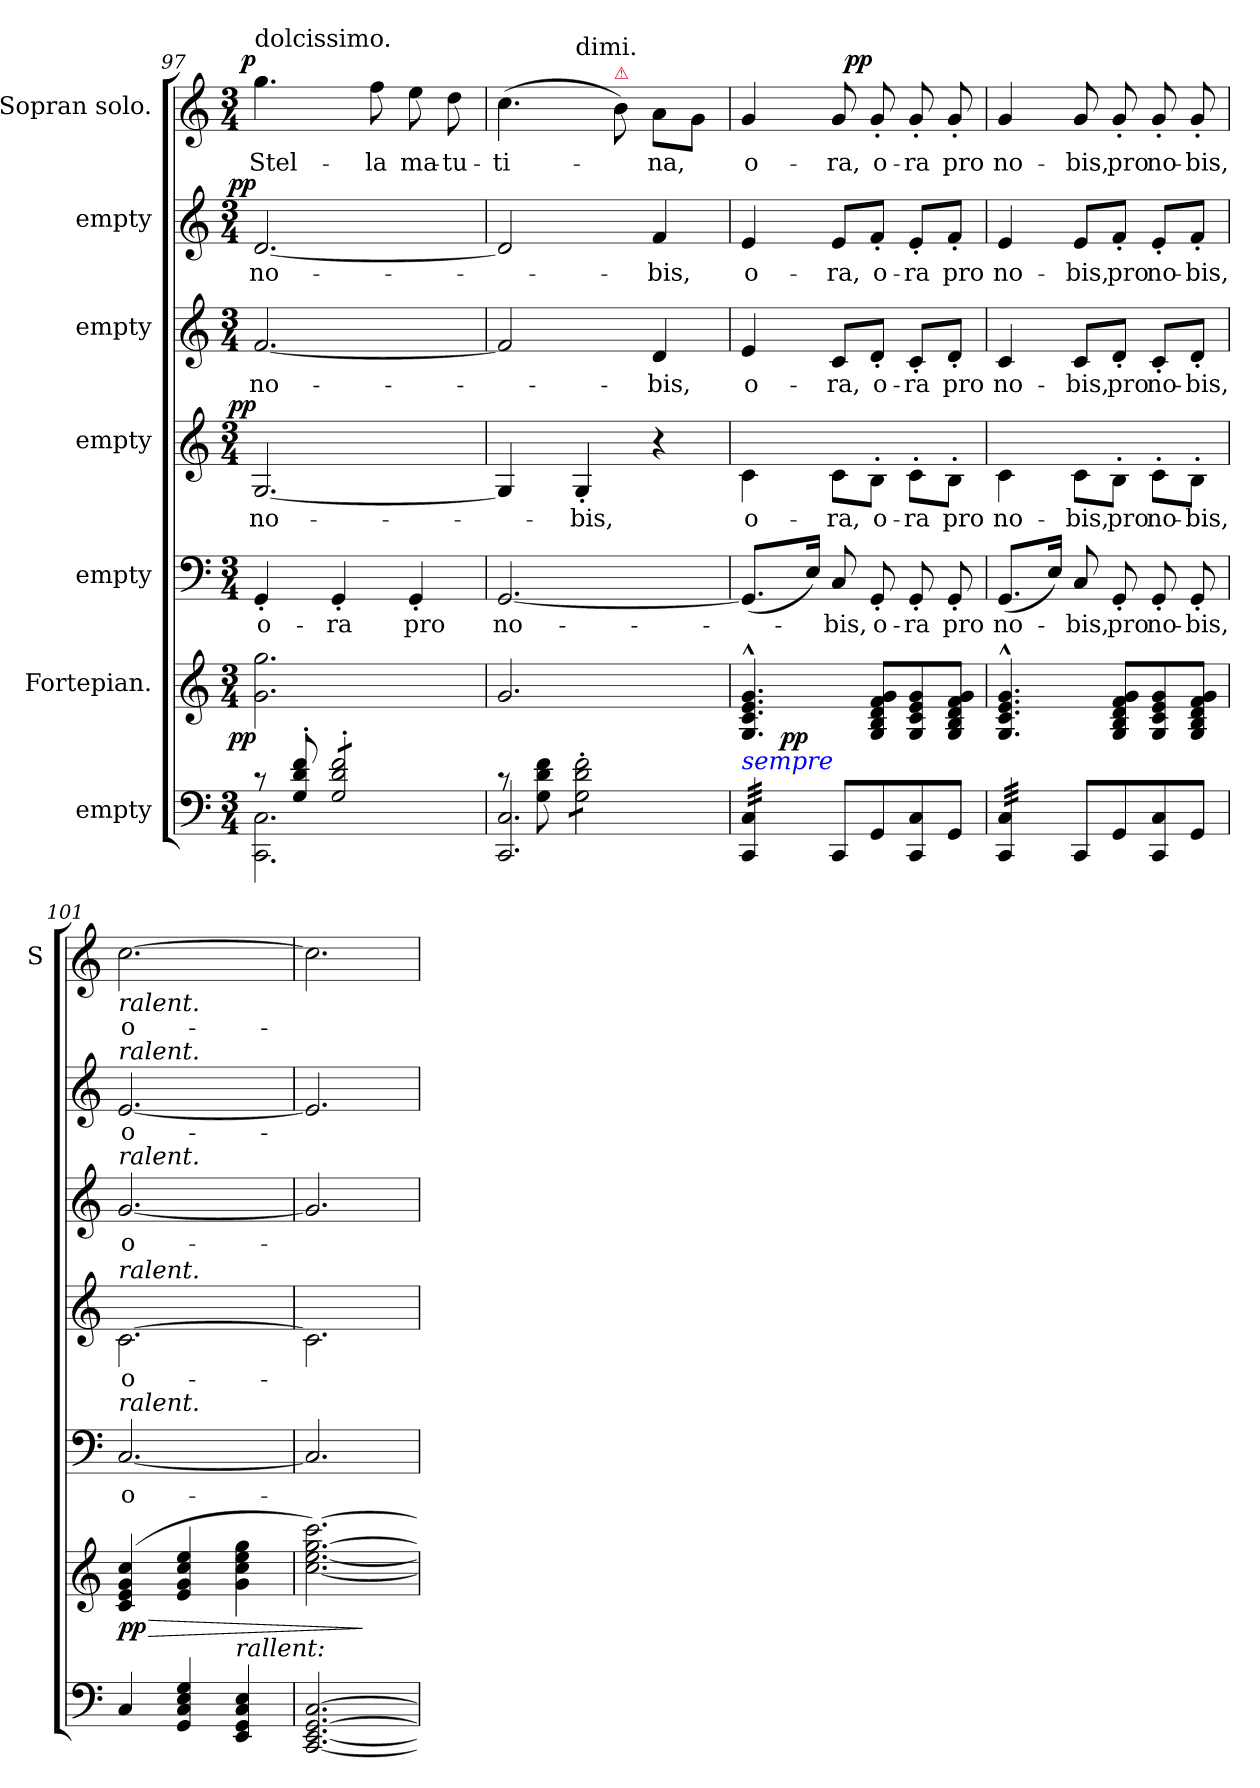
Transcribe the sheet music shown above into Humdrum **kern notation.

**kern	**kern	**dynam	**kern	**text	**kern	**text	**dynam	**kern	**text	**kern	**text	**dynam	**kern	**text	**dynam
*part7	*part6	*part6	*part5	*part5	*part4	*part4	*part4	*part3	*part3	*part2	*part2	*part2	*part1	*part1	*part1
*staff7	*staff6	*staff6	*staff5	*staff5	*staff4	*staff4	*staff4	*staff3	*staff3	*staff2	*staff2	*staff2	*staff1	*staff1	*staff1
*I"empty	*I"Fortepian.	*	*I"empty	*	*I"empty	*	*	*I"empty	*	*I"empty	*	*	*I"Sopran solo.	*	*
*	*	*	*	*	*	*	*	*	*	*	*	*	*I'S	*	*
*clefF4	*clefG2	*	*clefF4	*	*clefG2	*	*	*clefG2	*	*clefG2	*	*	*clefG2	*	*
*	*	*	*	*	*ITrd7c12	*	*	*	*	*	*	*	*	*	*
*k[]	*k[]	*	*k[]	*	*k[]	*	*	*k[]	*	*k[]	*	*	*k[]	*	*
*C:	*C:	*	*C:	*	*C:	*	*	*C:	*	*C:	*	*	*C:	*	*
*M3/4	*M3/4	*	*M3/4	*	*M3/4	*	*	*M3/4	*	*M3/4	*	*	*M3/4	*	*
=97	=97	=97	=97	=97	=97	=97	=97	=97	=97	=97	=97	=97	=97	=97	=97
*^	*	*	*	*	*	*	*	*	*	*	*	*	*	*	*
!	!	!	!	!	!	!	!	!	!	!	!	!	!	!LO:TX:a:t=dolcissimo.	!	!
!	!	!	!LO:DY:rj	!	!	!	!	!LO:DY:a:rj	!	!	!	!	!LO:DY:a:rj	!	!	!LO:DY:a:rj
8rc	2.CC\ 2.C\	2.g\ 2.gg\	pp	4GG'/	o-	[2.GG/	no-	pp	[2.f/	no-	[2.d/	no-	pp	4.gg\	Stel-	p
8G'</ 8d'</ 8f'</	.	.	.	.	.	.	.	.	.	.	.	.	.	.	.	.
!LO:TX:b:t=....	!	!	!	!	!	!	!	!	!	!	!	!	!	!	!	!
*tremolo	*	*	*	*	*	*	*	*	*	*	*	*	*	*	*	*
8G'</ 8d'</ 8f'</L	.	.	.	4GG'/	-ra	.	.	.	.	.	.	.	.	.	.	.
8G'</ 8d'</ 8f'</	.	.	.	.	.	.	.	.	.	.	.	.	.	8ff\	-la	.
8G'</ 8d'</ 8f'</	.	.	.	4GG'/	pro	.	.	.	.	.	.	.	.	8ee\	ma-	.
8G'</ 8d'</ 8f'</J	.	.	.	.	.	.	.	.	.	.	.	.	.	8dd\	-tu-	.
*Xtremolo	*	*	*	*	*	*	*	*	*	*	*	*	*	*	*	*
=98	=98	=98	=98	=98	=98	=98	=98	=98	=98	=98	=98	=98	=98	=98	=98	=98
*	*	*	*	*	*	*	*	*	*	*	*	*	*	*^	*	*
8rc	2.CC/ 2.C/	2.g/	.	[2.GG/	no-	4GG/]	.	.	2f/]	.	2d/]	.	.	(4.cc\	4ryy	-ti-	.
8G\ 8d\ 8f\	.	.	.	.	.	.	.	.	.	.	.	.	.	.	.	.	.
!	!	!	!	!	!	!	!	!	!	!	!	!	!	!	!LO:TX:a:t=dimi.	!	!
!LO:TX:a:t=....	!	!	!	!	!	!	!	!	!	!	!	!	!	!	!	!	!
*tremolo	*	*	*	*	*	*	*	*	*	*	*	*	*	*	*	*	*
8G'\ 8d'\ 8f'\L	.	.	.	.	.	4GG'/	-bis,	.	.	.	.	.	.	.	2ryy	.	.
!	!	!	!	!	!	!	!	!	!	!	!	!	!	!LO:TX:a:color=crimson:t=⚠	!	!	!
8G'\ 8d'\ 8f'\	.	.	.	.	.	.	.	.	.	.	.	.	.	8b\)	.	.	.
8G'\ 8d'\ 8f'\	.	.	.	.	.	4r	.	.	4d/	-bis,	4f/	-bis,	.	8a\L	.	-na,	.
8G'\ 8d'\ 8f'\J	.	.	.	.	.	.	.	.	.	.	.	.	.	8g\J	.	.	.
*v	*v	*	*	*	*	*	*	*	*	*	*	*	*	*	*	*	*
=99	=99	=99	=99	=99	=99	=99	=99	=99	=99	=99	=99	=99	=99	=99	=99	=99
*	*^	*	*	*	*	*	*	*	*	*	*	*	*	*	*	*
!	!	!	!	!	!	!	!	!	!	!	!	!	!	!LO:TX:a:i:color=blue:t=sempre	!	!	!
!	!LO:TX:b:i:color=blue:t=sempre	!	!	!	!	!	!	!	!	!	!	!	!	!	!	!	!
*	*	*	*	*	*	*	*	*	*	*	*	*	*	*v	*v	*	*
32CC/ 32C/LLL	4.G^^/ 4.c^^/ 4.e^^/ 4.g^^/	8ryy	.	(8.GG/L]	.	4C\	o-	.	4e/	o-	4e/	o-	.	4g/	o-	.
32CC/ 32C/	.	.	.	.	.	.	.	.	.	.	.	.	.	.	.	.
32CC/ 32C/	.	.	.	.	.	.	.	.	.	.	.	.	.	.	.	.
32CC/ 32C/	.	.	.	.	.	.	.	.	.	.	.	.	.	.	.	.
32CC/ 32C/	.	2ryy	pp	.	.	.	.	.	.	.	.	.	.	.	.	.
32CC/ 32C/	.	.	.	.	.	.	.	.	.	.	.	.	.	.	.	.
32CC/ 32C/	.	.	.	16E/Jk)	.	.	.	.	.	.	.	.	.	.	.	.
32CC/ 32C/JJJ	.	.	.	.	.	.	.	.	.	.	.	.	.	.	.	.
*Xtremolo	*	*	*	*	*	*	*	*	*	*	*	*	*	*	*	*
8CC/L	.	.	.	8C/	-bis,	8C\L	-ra,	.	8c/L	-ra,	8e/L	-ra,	.	8g/	-ra,	.
!	!	!	!	!	!	!	!	!	!	!	!	!	!	!	!	!LO:DY:a:rj
8GG/	8G/ 8B/ 8d/ 8f/ 8g/L	.	.	8GG'/	o-	8BB'\J	o-	.	8d'/J	o-	8f'/J	o-	.	8g'/	o-	pp
8CC/ 8C/	8G/ 8c/ 8e/ 8g/	.	.	8GG'/	-ra	8C'\L	-ra	.	8c'/L	-ra	8e'/L	-ra	.	8g'/	-ra	.
8GG/J	8G/ 8B/ 8d/ 8f/ 8g/J	8ryy	.	8GG'/	pro	8BB'\J	pro	.	8d'/J	pro	8f'/J	pro	.	8g'/	pro	.
*	*v	*v	*	*	*	*	*	*	*	*	*	*	*	*	*	*
=100	=100	=100	=100	=100	=100	=100	=100	=100	=100	=100	=100	=100	=100	=100	=100
*tremolo	*	*	*	*	*	*	*	*	*	*	*	*	*	*	*
(>32CC/ 32C/LLL	4.G^^/ 4.c^^/ 4.e^^/ 4.g^^/	.	(8.GG/L	no-	4C\	no-	.	4c/	no-	4e/	no-	.	4g/	no-	.
(>32CC/ 32C/	.	.	.	.	.	.	.	.	.	.	.	.	.	.	.
(>32CC/ 32C/	.	.	.	.	.	.	.	.	.	.	.	.	.	.	.
(>32CC/ 32C/	.	.	.	.	.	.	.	.	.	.	.	.	.	.	.
(>32CC/ 32C/	.	.	.	.	.	.	.	.	.	.	.	.	.	.	.
(>32CC/ 32C/	.	.	.	.	.	.	.	.	.	.	.	.	.	.	.
(>32CC/ 32C/	.	.	16E/Jk)	.	.	.	.	.	.	.	.	.	.	.	.
32CC/ 32C/JJJ	.	.	.	.	.	.	.	.	.	.	.	.	.	.	.
*Xtremolo	*	*	*	*	*	*	*	*	*	*	*	*	*	*	*
8CC/L)	.	.	8C/	-bis,	8C\L	-bis,	.	8c/L	-bis,	8e/L	-bis,	.	8g/	-bis,	.
8GG/	8G/ 8B/ 8d/ 8f/ 8g/L	.	8GG'/	pro	8BB'\J	pro	.	8d'/J	pro	8f'/J	pro	.	8g'/	pro	.
8CC/ 8C/	8G/ 8c/ 8e/ 8g/	.	8GG'/	no-	8C'\L	no-	.	8c'/L	no-	8e'/L	no-	.	8g'/	no-	.
8GG/J	8G/ 8B/ 8d/ 8f/ 8g/J	.	8GG'/	-bis,	8BB'\J	-bis,	.	8d'/J	-bis,	8f'/J	-bis,	.	8g'/	-bis,	.
=101	=101	=101	=101	=101	=101	=101	=101	=101	=101	=101	=101	=101	=101	=101	=101
!	!	!	!	!	!	!	!	!	!	!	!	!	!LO:TX:b:i:t=ralent.	!	!
!	!	!	!	!	!	!	!	!	!	!LO:TX:a:i:t=ralent.	!	!	!	!	!
!	!	!	!	!	!	!	!	!LO:TX:a:i:t=ralent.	!	!	!	!	!	!	!
!	!	!	!	!	!LO:TX:a:i:t=ralent.	!	!	!	!	!	!	!	!	!	!
!	!	!	!LO:TX:a:i:t=ralent.	!	!	!	!	!	!	!	!	!	!	!	!
!	!	!LO:HP:b	!	!LO:LY:color=blue	!	!LO:LY:color=blue	!	!	!LO:LY:color=blue	!	!	!	!	!	!
4C/	(>4c/ 4e/ 4g/ 4cc/	> pp	[2.C/	o-	[2.C\	o-	.	[2.g/	o-	[2.e/	o-	.	[2.cc\	o-	.
4GG/ 4C/ 4E/ 4G/	4e/ 4g/ 4cc/ 4ee/	.	.	.	.	.	.	.	.	.	.	.	.	.	.
!	!LO:TX:b:i:t=rallent&colon;	!	!	!	!	!	!	!	!	!	!	!	!	!	!
4EE/ 4GG/ 4C/ 4E/	4g\ 4cc\ 4ee\ 4gg\	.	.	.	.	.	.	.	.	.	.	.	.	.	.
=102	=102	=102	=102	=102	=102	=102	=102	=102	=102	=102	=102	=102	=102	=102	=102
[2.CC/ [2.EE/ [2.GG/ [2.C/	[2.cc\ [2.ee\ [2.gg\ [2.ccc\)	.	2.C/]	.	2.C\]	.	.	2.g/]	.	2.e/]	.	.	2.cc\]	.	.
.	.	]	.	.	.	.	.	.	.	.	.	.	.	.	.
=	=	=	=	=	=	=	=	=	=	=	=	=	=	=	=
*-	*-	*-	*-	*-	*-	*-	*-	*-	*-	*-	*-	*-	*-	*-	*-
